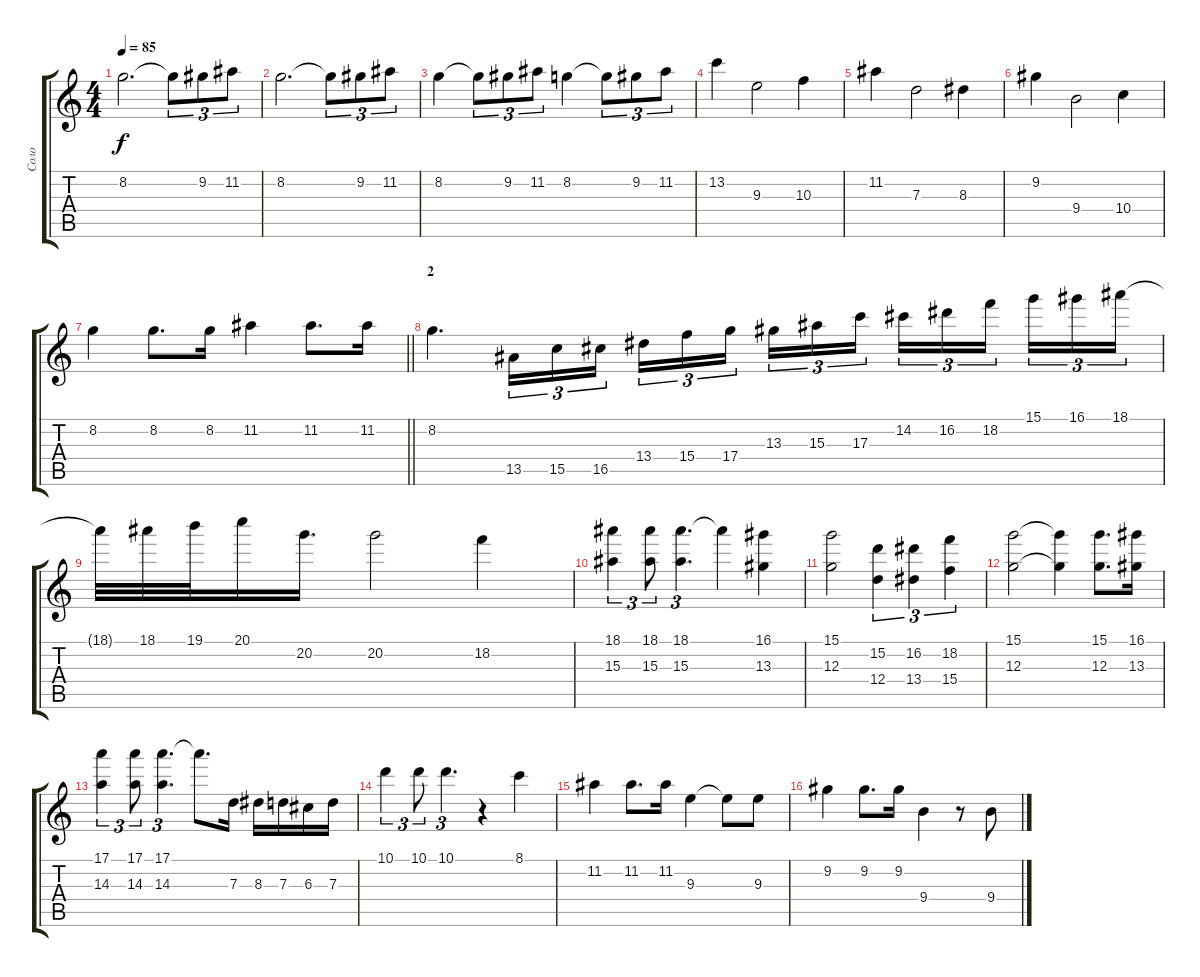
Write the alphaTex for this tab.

\track ("Соло" "Соло") {instrument acousticguitarsteel}
\staff {score tabs}
\tuning (E4 B3 G3 D3 A2 E2) {hide}
\ts (4 4)
\tempo 85
\clef g2
\ks c
8.2.2{d dy f} 8.2{t}.8{tu (3 2)} 9.2.8{tu (3 2)} 11.2.8{tu (3 2)} |
8.2.2{d} 8.2{t}.8{tu (3 2)} 9.2.8{tu (3 2)} 11.2.8{tu (3 2)} |
8.2.4 8.2{t}.8{tu (3 2)} 9.2.8{tu (3 2)} 11.2.8{tu (3 2)} 8.2.4 8.2{t}.8{tu (3 2)} 9.2.8{tu (3 2)} 11.2.8{tu (3 2)} |
13.2.4 9.3.2 10.3.4 |
11.2.4 7.3.2 8.3.4 |
9.2.4 9.4.2 10.4.4 |
\barLineRight lightlight
8.2.4 8.2.8{d} 8.2.16 11.2.4 11.2.8{d} 11.2.16 |
\section ("" "2")
8.2.4{d} 13.5.16{tu (3 2)} 15.5.16{tu (3 2)} 16.5.16{tu (3 2)} 13.4.16{tu (3 2)} 15.4.16{tu (3 2)} 17.4.16{tu (3 2) beam splitsecondary} 13.3.16{tu (3 2)} 15.3.16{tu (3 2)} 17.3.16{tu (3 2)} 14.2.16{tu (3 2)} 16.2.16{tu (3 2)} 18.2.16{tu (3 2) beam splitsecondary} 15.1.16{tu (3 2)} 16.1.16{tu (3 2)} 18.1.16{tu (3 2)} |
18.1{t}.32 18.1.32 19.1.32 20.1.16 20.2.16{d} 20.2.2 18.2.4 |
(18.1 15.3).4{tu (3 2)} (18.1 15.3).8{tu (3 2)} (18.1 15.3).4{d tu (3 2)} 18.1{t}.4 (16.1 13.3).4 |
(15.1 12.3).2 (15.2 12.4).4{tu (3 2)} (16.2 13.4).4{tu (3 2)} (18.2 15.4).4{tu (3 2)} |
(15.1 12.3).2 (15.1{t} 12.3{t}).4 (15.1 12.3).8{d} (16.1 13.3).16 |
(17.1 14.3).4{tu (3 2)} (17.1 14.3).8{tu (3 2)} (17.1 14.3).4{d tu (3 2)} 17.1{t}.8{d} 7.3.16 8.3.16 7.3.16 6.3.16 7.3.16 |
10.1.4{tu (3 2)} 10.1.8{tu (3 2)} 10.1.4{d tu (3 2)} r.4 8.1.4 |
11.2.4 11.2.8{d} 11.2.16 9.3.4 9.3{t}.8 9.3.8 |
9.2.4 9.2.8{d} 9.2.16 9.4.4 r.8 9.4.8
